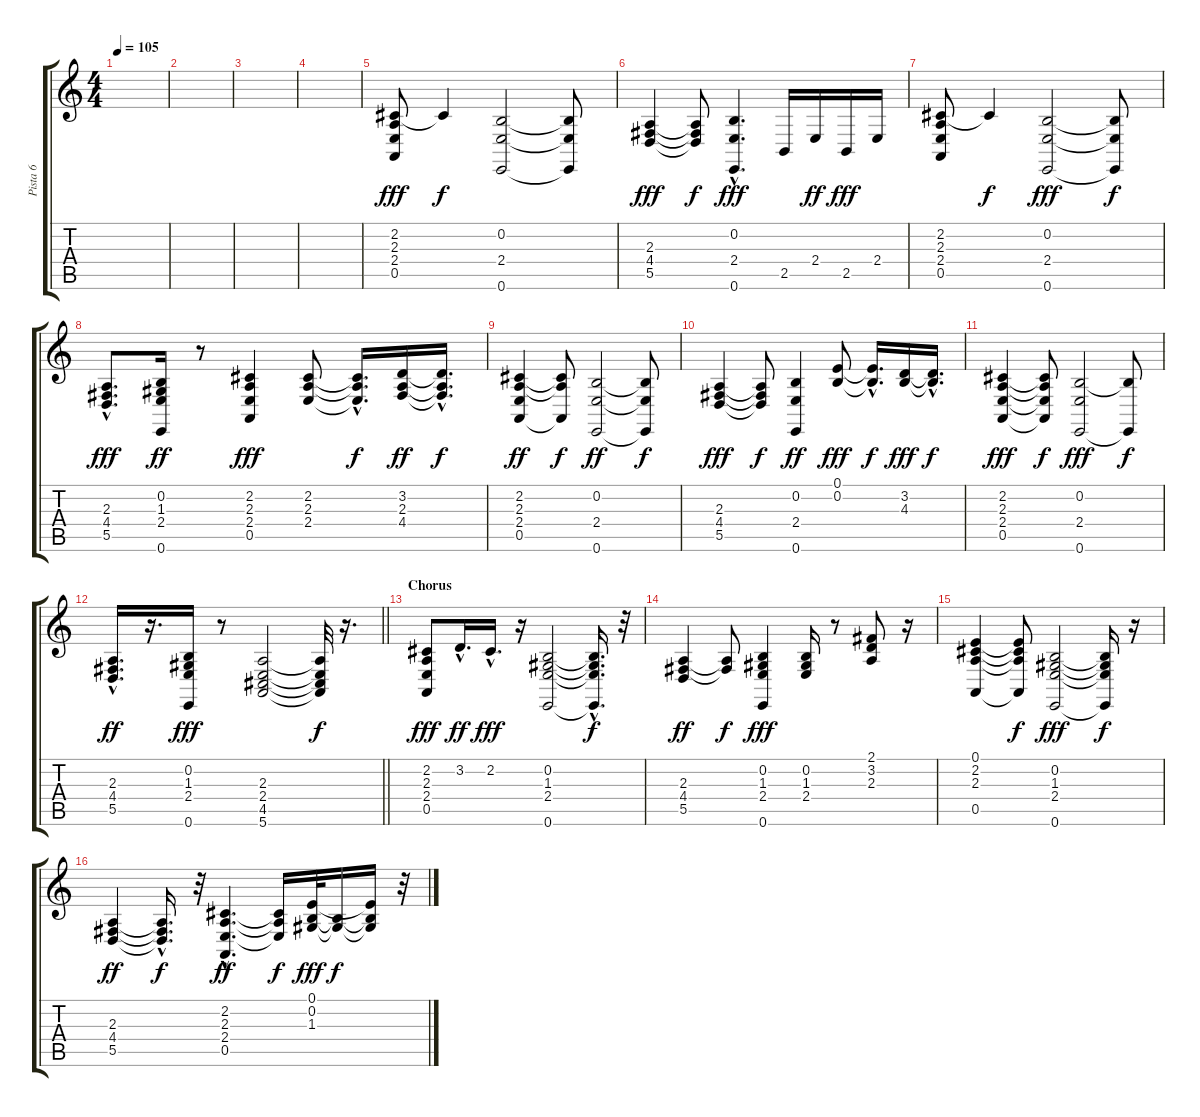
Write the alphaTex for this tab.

\track ("Pista 6" "Pista 6") {instrument acousticgrandpiano}
\staff {score tabs}
\tuning (E4 B3 G3 D3 A2 E2) {hide}
\ts (4 4)
\tempo 105
\clef g2
\ks c
|
|
|
|
(2.2 2.3 2.4 0.5).8{dy fff} 2.2{t}.4{dy f} (0.2 2.4 0.6).2 (0.2{t} 2.4{t} 0.6{t}).8 |
(2.3 4.4 5.5).4{dy fff} (2.3{t} 4.4{t} 5.5{t}).8{dy f} (0.2{hac} 2.4{hac} 0.6{hac}).4{d dy fff} 2.5.16 2.4.16{dy ff} 2.5.16{dy fff} 2.4.16 |
(2.2 2.3 2.4 0.5).8 2.2{t}.4{dy f} (0.2 2.4 0.6).2{dy fff} (0.2{t} 2.4{t} 0.6{t}).8{dy f} |
(2.3{hac} 4.4{hac} 5.5{hac}).8{d dy fff} (0.2 1.3 2.4 0.6).16{dy ff} r.8 (2.2 2.3 2.4 0.5).4{dy fff} (2.2 2.3 2.4).8 (2.2{hac t} 2.3{hac t} 2.4{hac t}).16{d dy f} (3.2 2.3 4.4).16{dy ff} (3.2{hac t} 2.3{hac t} 4.4{hac t}).16{d dy f} |
(2.2 2.3 2.4 0.5).4{dy ff} (2.2{t} 2.3{t} 0.5{t}).8{dy f} (0.2 2.4 0.6).2{dy ff} (0.2{t} 2.4{t} 0.6{t}).8{dy f} |
(2.3 4.4 5.5).4{dy fff} (2.3{t} 4.4{t} 5.5{t}).8{dy f} (0.2 2.4 0.6).4{dy ff} (0.1 0.2).8{dy fff} (0.1{hac t} 0.2{hac t}).16{d dy f} (3.2 4.3).16{dy fff} (3.2{hac t} 4.3{hac t}).16{d dy f} |
(2.2 2.3 2.4 0.5).4{dy fff} (2.2{t} 2.3{t} 2.4{t} 0.5{t}).8{dy f} (0.2 2.4 0.6).2{dy fff} (0.2{t} 0.6{t}).8{dy f} |
\barLineRight lightlight
(2.3{hac} 4.4{hac} 5.5{hac}).16{d dy ff} r.16{d} (0.2 1.3 2.4 0.6).16{dy fff} r.8 (2.3 2.4 4.5 5.6).2 (2.3{t} 2.4{t} 4.5{t} 5.6{t}).32{dy f} r.16{d} |
\section ("" "Chorus")
(2.2 2.3 2.4 0.5).8{dy fff} 3.2{hac}.16{d dy ff} 2.2{hac}.16{d dy fff} r.16 (0.2 1.3 2.4 0.6).2 (0.2{hac t} 1.3{hac t} 2.4{hac t} 0.6{hac t}).16{d dy f} r.32 |
(2.3 4.4 5.5).4{dy ff} (2.3{t} 4.4{t}).8{dy f} (0.2 1.3 2.4 0.6).4{dy fff} (0.2 1.3 2.4).16 r.8 (2.1 3.2 2.3).8 r.16 |
(0.1 2.2 2.3 0.5).4 (0.1{t} 2.2{t} 2.3{t} 0.5{t}).8{dy f} (0.2 1.3 2.4 0.6).2{dy fff} (0.2{t} 1.3{t} 2.4{t} 0.6{t}).16{dy f} r.16 |
(2.3 4.4 5.5).4{dy ff} (2.3{hac t} 4.4{hac t} 5.5{hac t}).16{d dy f} r.32 (2.2{hac} 2.3{hac} 2.4{hac} 0.5{hac}).4{d dy ff} (2.2{t} 2.3{t} 2.4{t}).16{dy f} (0.1 0.2 1.3).32{dy fff} (0.2{t} 1.3{t}).16{dy f} (0.1{t} 0.2{t} 1.3{t}).16 r.32
